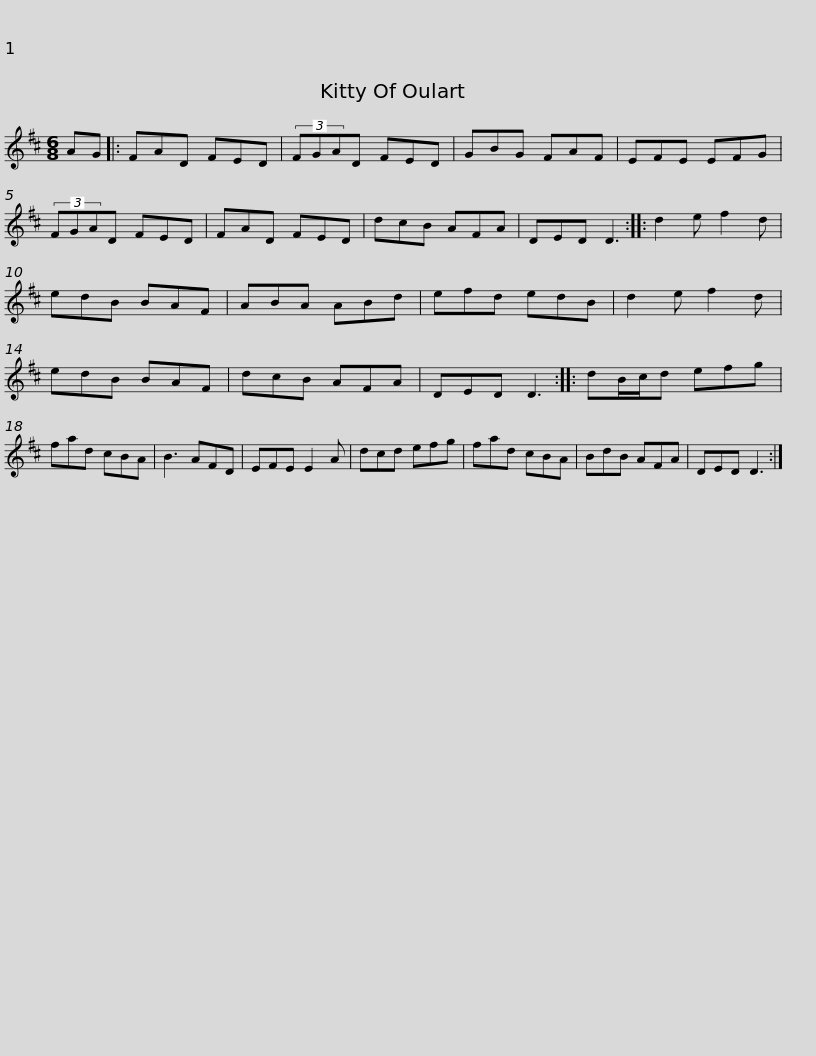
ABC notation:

X:1
L:1/8
M:6/8
I:linebreak $
K:D
V:1 treble
V:1
 AG |: FAD FED | (3FGAD FED | GBG FAF | EFE EFG | %5
 (3FGAD FED | FAD FED |$ dcB AFA | DED D3 :: d2 e f2 d | %10
 edB BAF | ABA ABd | efd edB | d2 e f2 d | edB BAF |$ %15
 dcB AFA | DED D3 :: dB/c/d efg | fad cBA | B3 AFD | %20
 EFE E2 A | dcd efg |$ fad cBA | BdB AFA | DED D3 :| %25
